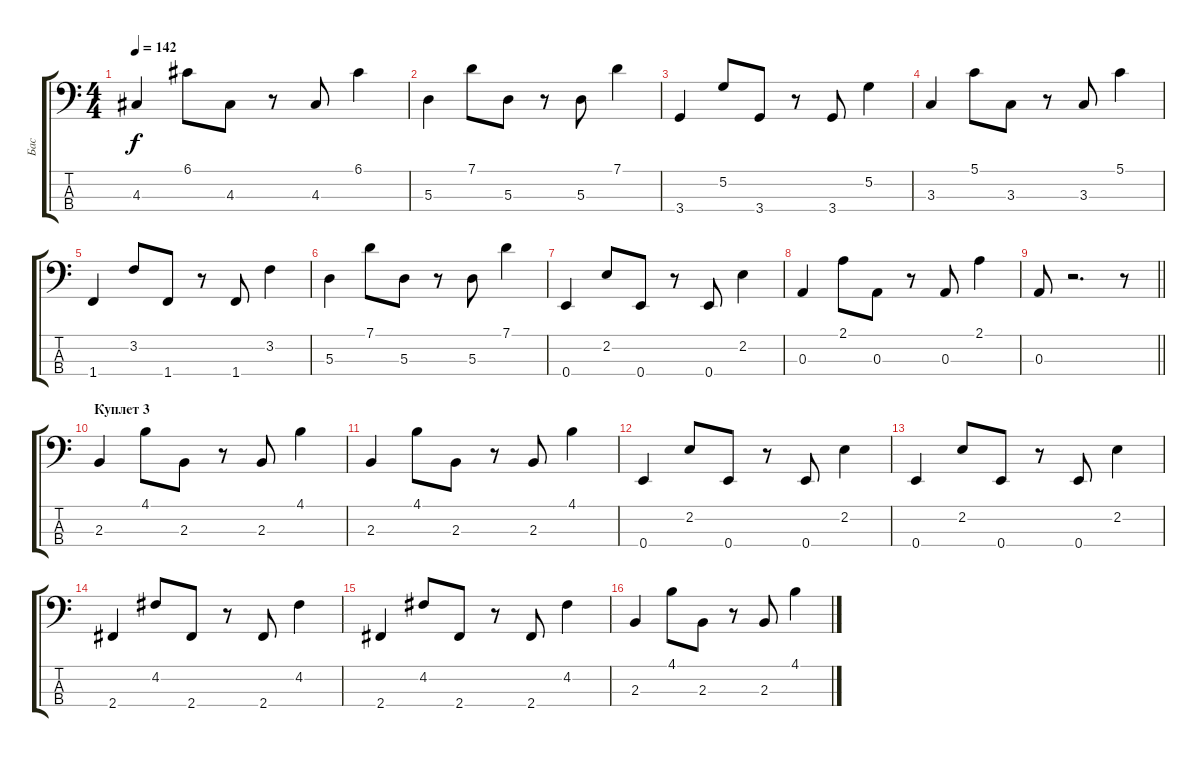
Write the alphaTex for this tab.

\track ("Бас" "Бас") {instrument electricbassfinger}
\staff {score tabs}
\tuning (G2 D2 A1 E1) {hide}
\ts (4 4)
\tempo 142
\clef f4
\ks c
4.3.4{dy f} 6.1.8 4.3.8 r.8 4.3.8 6.1.4 |
5.3.4 7.1.8 5.3.8 r.8 5.3.8 7.1.4 |
3.4.4 5.2.8 3.4.8 r.8 3.4.8 5.2.4 |
3.3.4 5.1.8 3.3.8 r.8 3.3.8 5.1.4 |
1.4.4 3.2.8 1.4.8 r.8 1.4.8 3.2.4 |
5.3.4 7.1.8 5.3.8 r.8 5.3.8 7.1.4 |
0.4.4 2.2.8 0.4.8 r.8 0.4.8 2.2.4 |
0.3.4 2.1.8 0.3.8 r.8 0.3.8 2.1.4 |
\barLineRight lightlight
0.3.8 r.2{d} r.8 |
\section ("" "Куплет 3")
2.3.4 4.1.8 2.3.8 r.8 2.3.8 4.1.4 |
2.3.4 4.1.8 2.3.8 r.8 2.3.8 4.1.4 |
0.4.4 2.2.8 0.4.8 r.8 0.4.8 2.2.4 |
0.4.4 2.2.8 0.4.8 r.8 0.4.8 2.2.4 |
2.4.4 4.2.8 2.4.8 r.8 2.4.8 4.2.4 |
2.4.4 4.2.8 2.4.8 r.8 2.4.8 4.2.4 |
2.3.4 4.1.8 2.3.8 r.8 2.3.8 4.1.4
